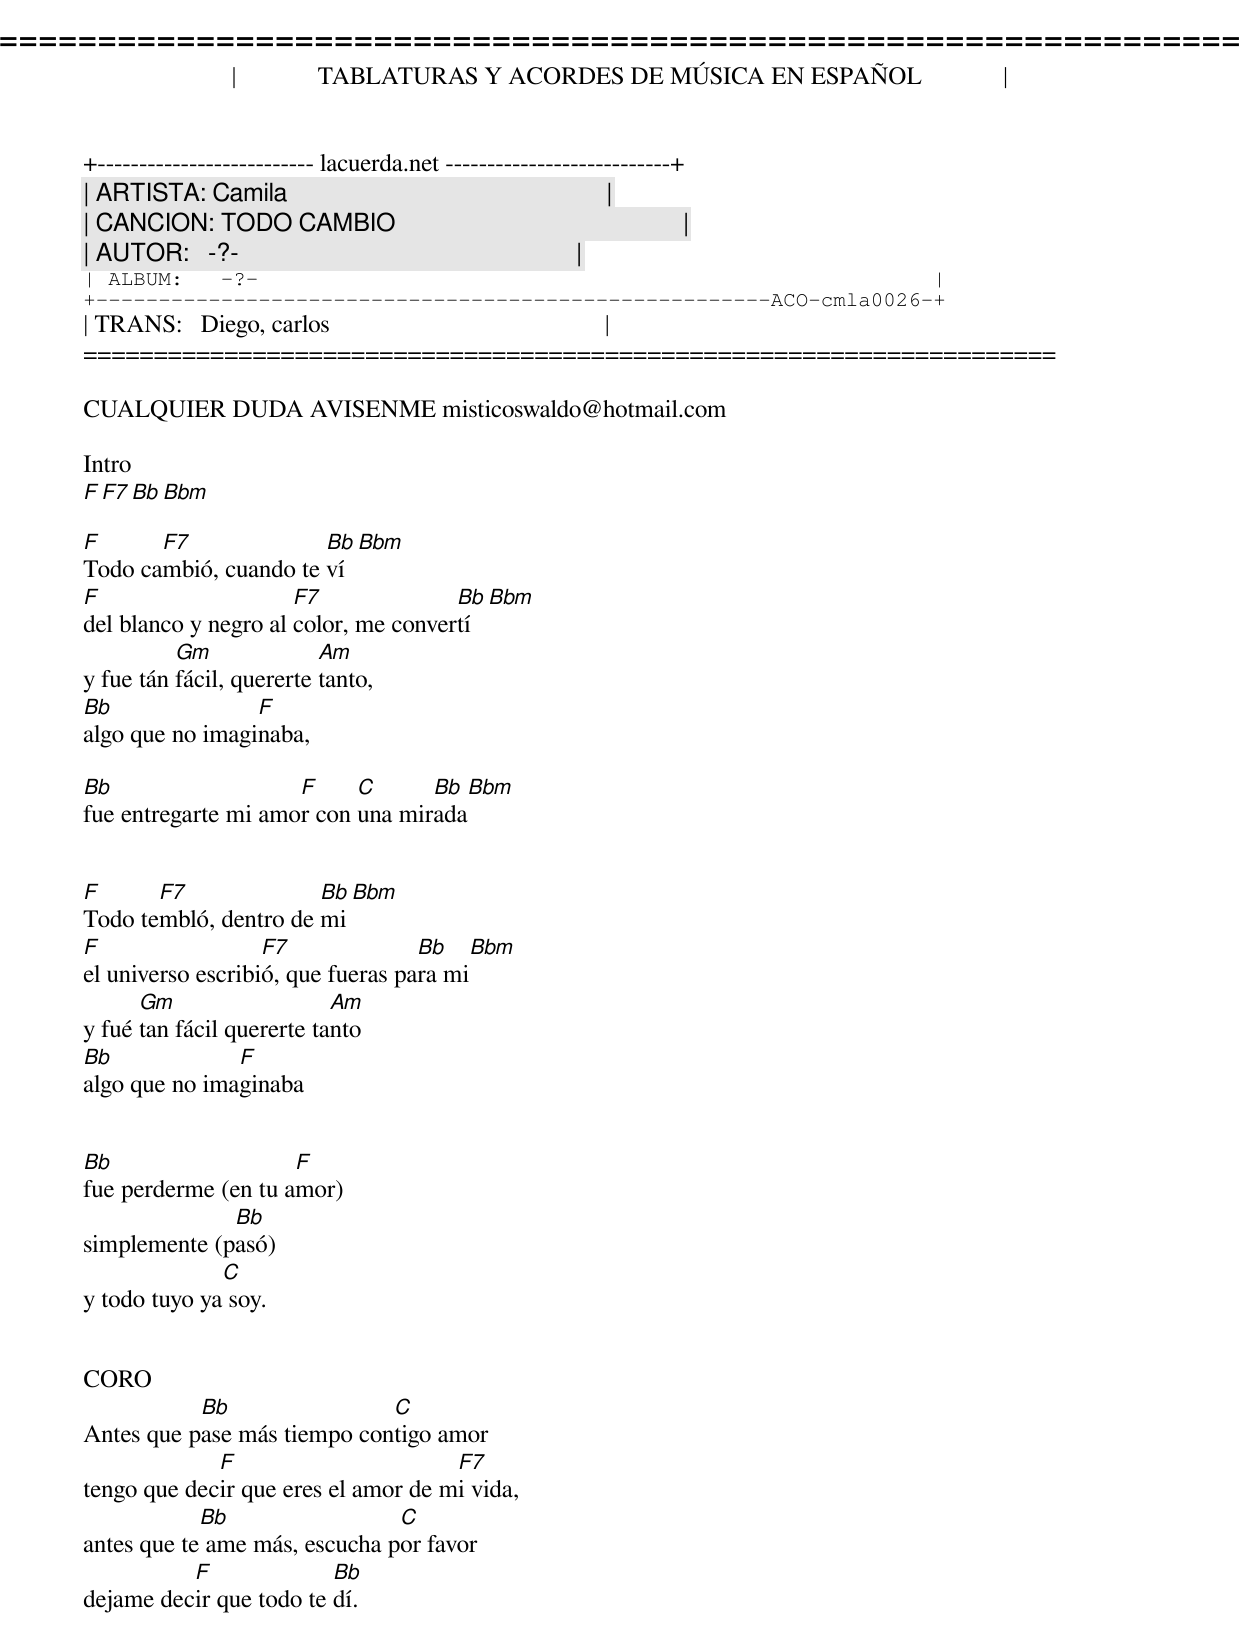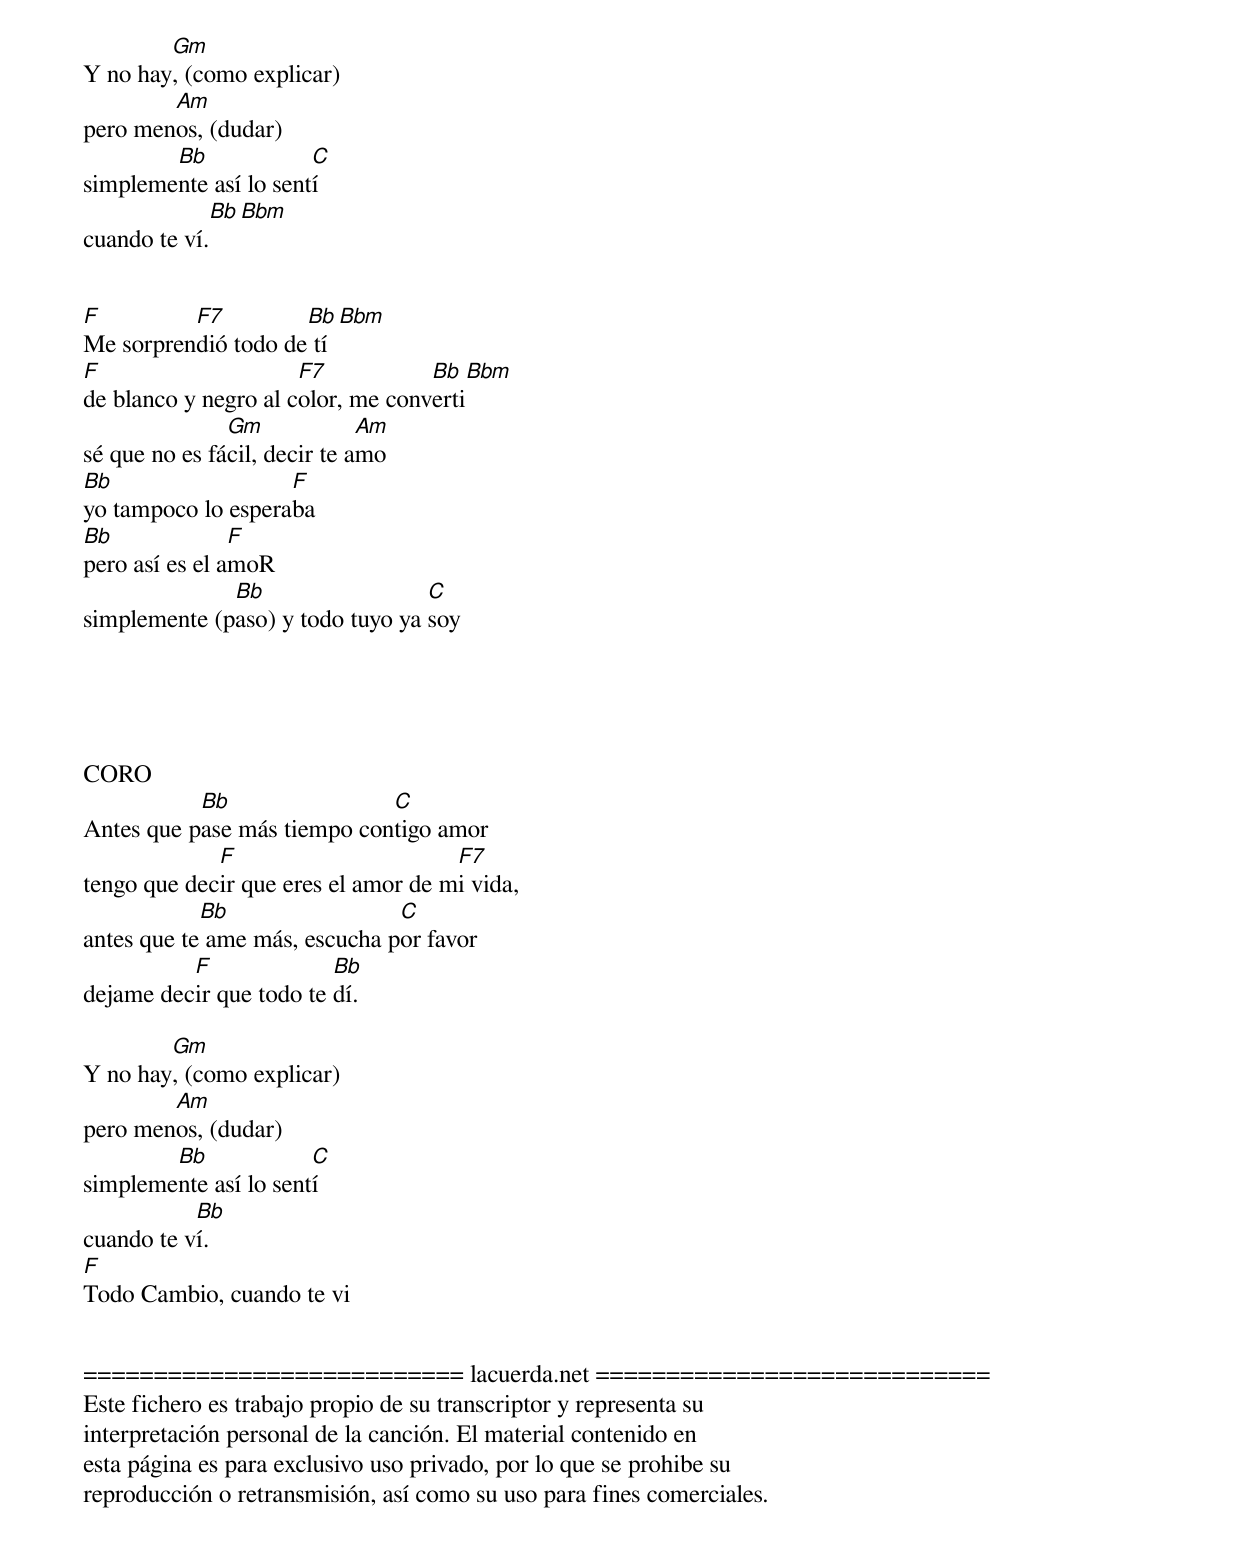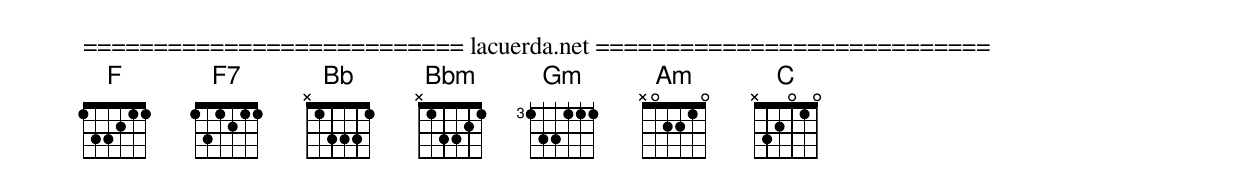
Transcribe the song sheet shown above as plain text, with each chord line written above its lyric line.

=====================================================================
|             TABLATURAS Y ACORDES DE MÚSICA EN ESPAÑOL             |
+-------------------------- lacuerda.net ---------------------------+
| ARTISTA: Camila                                                   |
| CANCION: TODO CAMBIO                                              |
| AUTOR:   -?-                                                      |
| ALBUM:   -?-                                                      |
+------------------------------------------------------ACO-cmla0026-+
| TRANS:   Diego, carlos                                            |
=====================================================================

CUALQUIER DUDA AVISENME misticoswaldo@hotmail.com

Intro
F F7 Bb Bbm

F      F7              Bb  Bbm
Todo cambió, cuando te ví
F                     F7              Bb    Bbm
del blanco y negro al color, me convertí
          Gm              Am
y fue tán fácil, quererte tanto,
Bb               F
algo que no imaginaba,

Bb                   F     C      Bb    Bbm
fue entregarte mi amor con una mirada


F      F7              Bb   Bbm
Todo tembló, dentro de mi
F                  F7              Bb    Bbm
el universo escribió, que fueras para mi
      Gm                   Am
y fué tan fácil quererte tanto
Bb             F
algo que no imaginaba


Bb                   F
fue perderme (en tu amor)
              Bb
simplemente (pasó)
              C
y todo tuyo ya soy.


CORO
           Bb                C
Antes que pase más tiempo contigo amor
             F                       F7
tengo que decir que eres el amor de mi vida,
            Bb                 C
antes que te ame más, escucha por favor
          F              Bb
dejame decir que todo te dí.

        Gm
Y no hay, (como explicar)
        Am
pero menos, (dudar)
        Bb             C
simplemente así lo sentí
             Bb Bbm
cuando te ví.


F         F7         Bb   Bbm
Me sorprendió todo de tí
F                     F7           Bb  Bbm
de blanco y negro al color, me converti
               Gm             Am
sé que no es fácil, decir te amo
Bb                  F
yo tampoco lo esperaba
Bb              F
pero así es el amoR
              Bb                  C
simplemente (paso) y todo tuyo ya soy





CORO
           Bb                C
Antes que pase más tiempo contigo amor
             F                       F7
tengo que decir que eres el amor de mi vida,
            Bb                 C
antes que te ame más, escucha por favor
          F              Bb
dejame decir que todo te dí.

        Gm
Y no hay, (como explicar)
        Am
pero menos, (dudar)
        Bb             C
simplemente así lo sentí
           Bb
cuando te ví.
F
Todo Cambio, cuando te vi


=========================== lacuerda.net ============================
Este fichero es trabajo propio de su transcriptor y representa su
interpretación personal de la canción. El material contenido en
esta página es para exclusivo uso privado, por lo que se prohibe su
reproducción o retransmisión, así como su uso para fines comerciales.
=========================== lacuerda.net ============================
